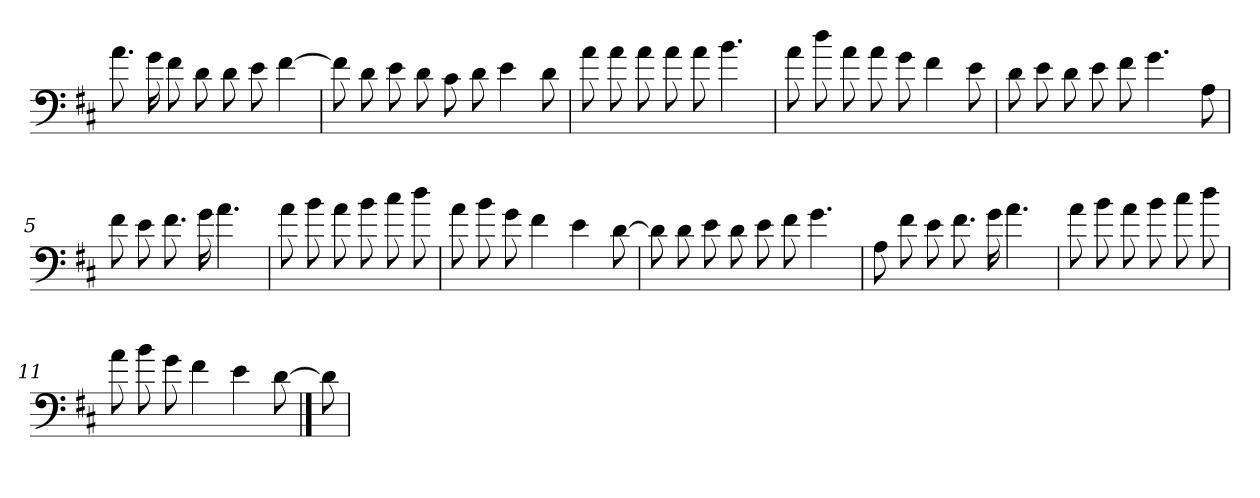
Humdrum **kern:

**kern
*part1
*staff1
*clefF4
*k[f#c#]
*D:
=
8.a
16g
8f#
8d
8d
8e
[4f#
=1
8f#]
8d
8e
8d
8c#
8d
4e
8d
=2
8a
8a
8a
8a
8a
4.b
=3
8a
8dd
8a
8a
8g
4f#
8e
=4
8d
8e
8d
8e
8f#
4.g
8A
=5
8f#
8e
8.f#
16g
4.a
=6
8a
8b
8a
8b
8cc#
8dd
=7
8a
8b
8g
4f#
4e
[8d
=8
8d]
8d
8e
8d
8e
8f#
4.g
=9
8A
8f#
8e
8.f#
16g
4.a
=10
8a
8b
8a
8b
8cc#
8dd
=11
8a
8b
8g
4f#
4e
[8d
==12
8d]
=
*-
